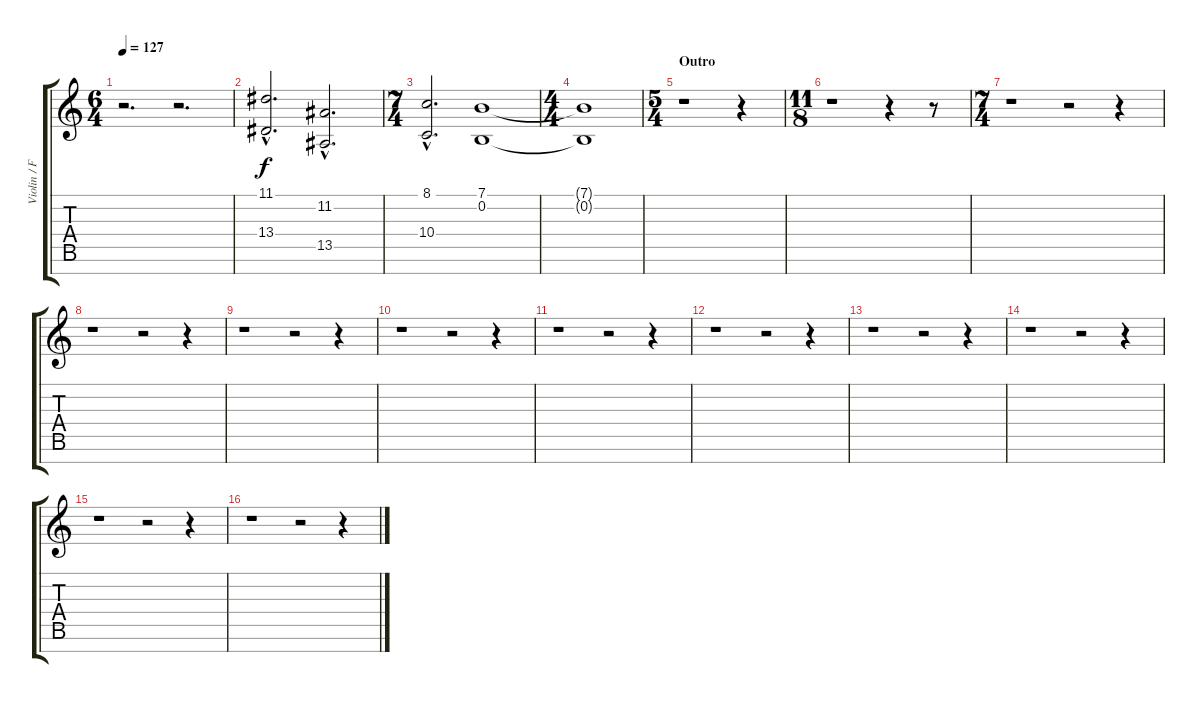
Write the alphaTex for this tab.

\track ("Violin / Flute" "Violin / F") {instrument violin}
\staff {score tabs}
\tuning (E4 B3 G3 D3 A2 E2 B1) {hide}
\ts (6 4)
\tempo 127
\clef g2
\ks c
r.2{d dy f} r.2{d} |
(11.1{hac} 13.4{hac}).2{d} (11.2{hac} 13.5{hac}).2{d} |
\ts (7 4)
(8.1{hac} 10.4{hac}).2{d instrument flute} (7.1 0.2).1 |
\ts (4 4)
(7.1{t} 0.2{t}).1 |
\ts (5 4)
\section ("" "Outro")
r.1 r.4 |
\ts (11 8)
r.1 r.4 r.8 |
\ts (7 4)
r.1 r.2 r.4 |
r.1 r.2 r.4 |
r.1 r.2 r.4 |
r.1 r.2 r.4 |
r.1 r.2 r.4 |
r.1 r.2 r.4 |
r.1 r.2 r.4 |
r.1 r.2 r.4 |
r.1 r.2 r.4 |
r.1 r.2 r.4
